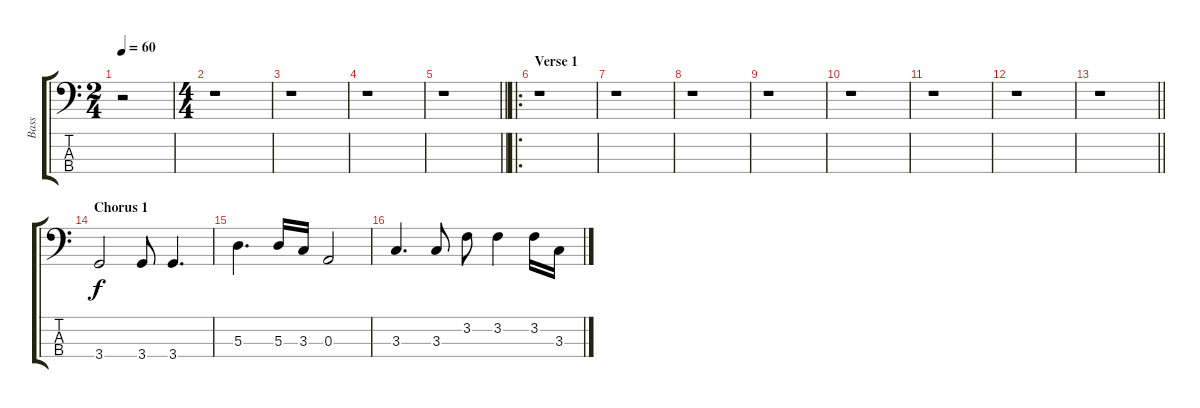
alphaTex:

\track ("Bass" "Bass") {instrument electricbassfinger}
\staff {score tabs}
\tuning (G2 D2 A1 E1) {hide}
\ts (2 4)
\tempo 60
\clef f4
\ks c
r.2{dy f instrument electricbassfinger} |
\ts (4 4)
r.1 |
r.1 |
r.1 |
\barLineRight lightlight
r.1 |
\ro
\section ("" "Verse 1")
r.1 |
r.1 |
r.1 |
r.1 |
r.1 |
r.1 |
r.1 |
\barLineRight lightlight
r.1 |
\section ("" "Chorus 1")
3.4.2 3.4.8 3.4.4{d} |
5.3.4{d} 5.3.16 3.3.16 0.3.2 |
3.3.4{d} 3.3.8 3.2.8 3.2.4 3.2.16 3.3.16
